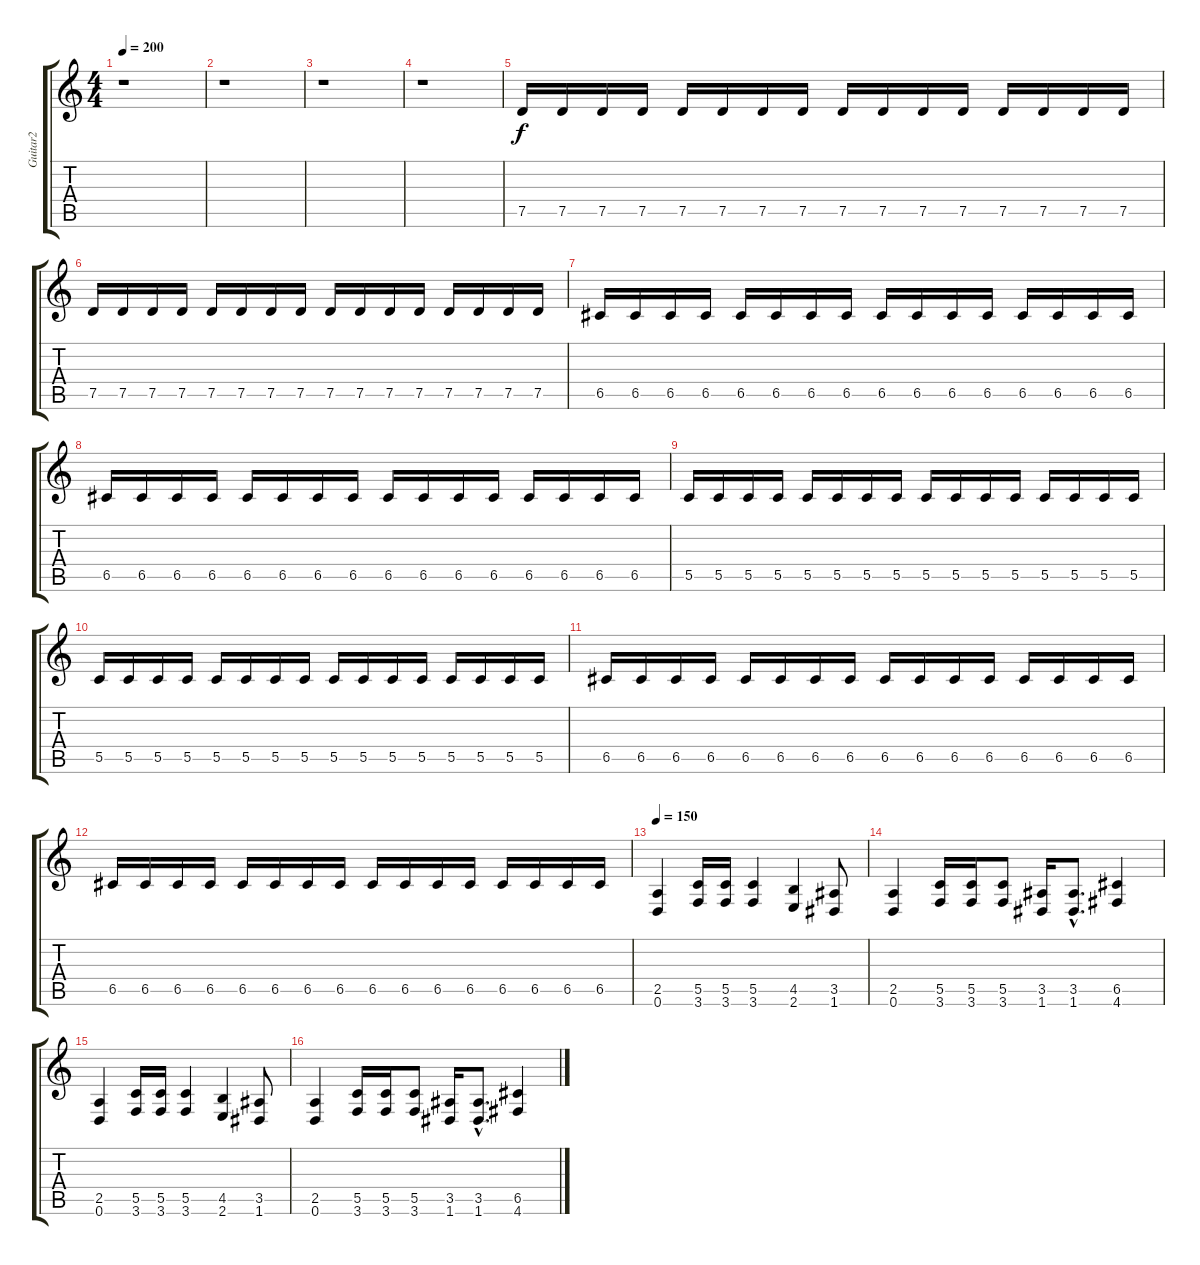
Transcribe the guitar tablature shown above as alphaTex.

\track ("Guitar2" "Guitar2") {instrument distortionguitar}
\staff {score tabs}
\tuning (D4 A3 F3 C3 G2 D2) {hide}
\ts (4 4)
\tempo 200
\clef g2
\ks c
r.1{dy f} |
r.1 |
r.1 |
r.1 |
7.5.16 7.5.16 7.5.16 7.5.16 7.5.16 7.5.16 7.5.16 7.5.16 7.5.16 7.5.16 7.5.16 7.5.16 7.5.16 7.5.16 7.5.16 7.5.16 |
7.5.16 7.5.16 7.5.16 7.5.16 7.5.16 7.5.16 7.5.16 7.5.16 7.5.16 7.5.16 7.5.16 7.5.16 7.5.16 7.5.16 7.5.16 7.5.16 |
6.5.16 6.5.16 6.5.16 6.5.16 6.5.16 6.5.16 6.5.16 6.5.16 6.5.16 6.5.16 6.5.16 6.5.16 6.5.16 6.5.16 6.5.16 6.5.16 |
6.5.16 6.5.16 6.5.16 6.5.16 6.5.16 6.5.16 6.5.16 6.5.16 6.5.16 6.5.16 6.5.16 6.5.16 6.5.16 6.5.16 6.5.16 6.5.16 |
5.5.16 5.5.16 5.5.16 5.5.16 5.5.16 5.5.16 5.5.16 5.5.16 5.5.16 5.5.16 5.5.16 5.5.16 5.5.16 5.5.16 5.5.16 5.5.16 |
5.5.16 5.5.16 5.5.16 5.5.16 5.5.16 5.5.16 5.5.16 5.5.16 5.5.16 5.5.16 5.5.16 5.5.16 5.5.16 5.5.16 5.5.16 5.5.16 |
6.5.16 6.5.16 6.5.16 6.5.16 6.5.16 6.5.16 6.5.16 6.5.16 6.5.16 6.5.16 6.5.16 6.5.16 6.5.16 6.5.16 6.5.16 6.5.16 |
6.5.16 6.5.16 6.5.16 6.5.16 6.5.16 6.5.16 6.5.16 6.5.16 6.5.16 6.5.16 6.5.16 6.5.16 6.5.16 6.5.16 6.5.16 6.5.16 |
\tempo 150
(2.5 0.6).4 (5.5 3.6).16 (5.5 3.6).16 (5.5 3.6).4 (4.5 2.6).4 (3.5 1.6).8 |
(2.5 0.6).4 (5.5 3.6).16 (5.5 3.6).16 (5.5 3.6).8 (3.5 1.6).16 (3.5{hac} 1.6{hac}).8{d} (6.5 4.6).4 |
(2.5 0.6).4 (5.5 3.6).16 (5.5 3.6).16 (5.5 3.6).4 (4.5 2.6).4 (3.5 1.6).8 |
(2.5 0.6).4 (5.5 3.6).16 (5.5 3.6).16 (5.5 3.6).8 (3.5 1.6).16 (3.5{hac} 1.6{hac}).8{d} (6.5 4.6).4
